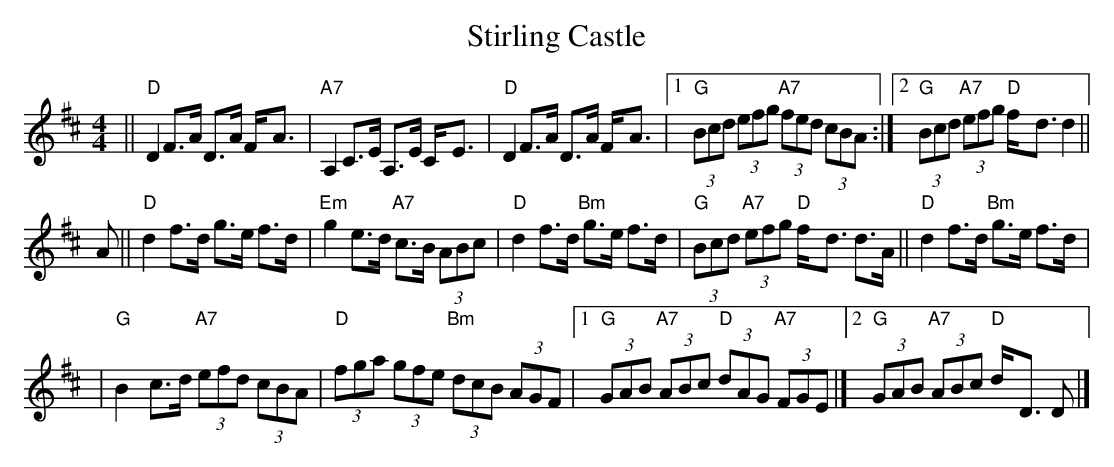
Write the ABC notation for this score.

X:1
T: Stirling Castle
M: 4/4
L: 1/8
K: D
|| "D"D2 F>A D>A F-<A | "A7"A,2 C>E A,>E C-<E | "D"D2 F>A D>A F-<A \
|1 "G"(3Bcd (3efg "A7"(3fed (3cBA :|2 "G"(3Bcd "A7"(3efg "D"f-<d d2 ||
A \
|| "D"d2 f>d g>e f>d | "Em"g2 e>d "A7"c>B (3ABc | "D"d2 f>d "Bm"g>e f>d \
| "G"(3Bcd "A7"(3efg "D"f-<d d>A || "D"d2 f>d "Bm"g>e f>d |
| "G"B2 c>d "A7"(3efd (3cBA | "D"(3fga (3gfe "Bm"(3dcB (3AGF \
|1 "G"(3GAB "A7"(3ABc "D"(3dAG "A7"(3FGE |]2 "G"(3GAB "A7"(3ABc "D"d-<D D |]
